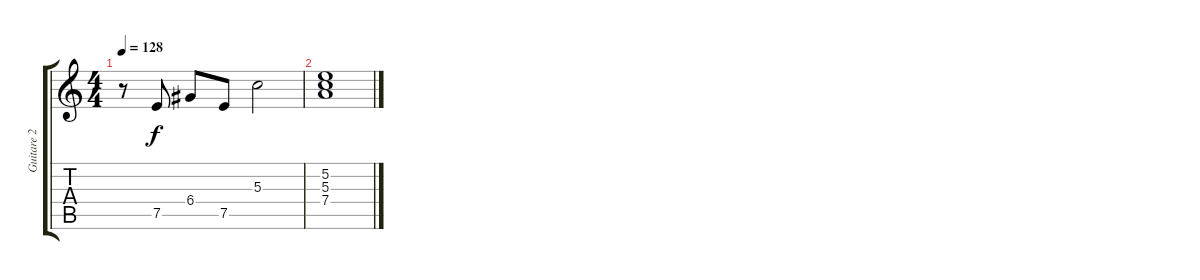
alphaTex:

\track ("Guitare 2" "Guitare 2") {instrument electricguitarclean}
\staff {score tabs}
\tuning (E4 B3 G3 D3 A2 E2) {hide}
\ts (4 4)
\tempo 128
\clef g2
\ks c
r.8{dy f} 7.5.8 6.4.8 7.5.8 5.3.2 |
(5.2 5.3 7.4).1
